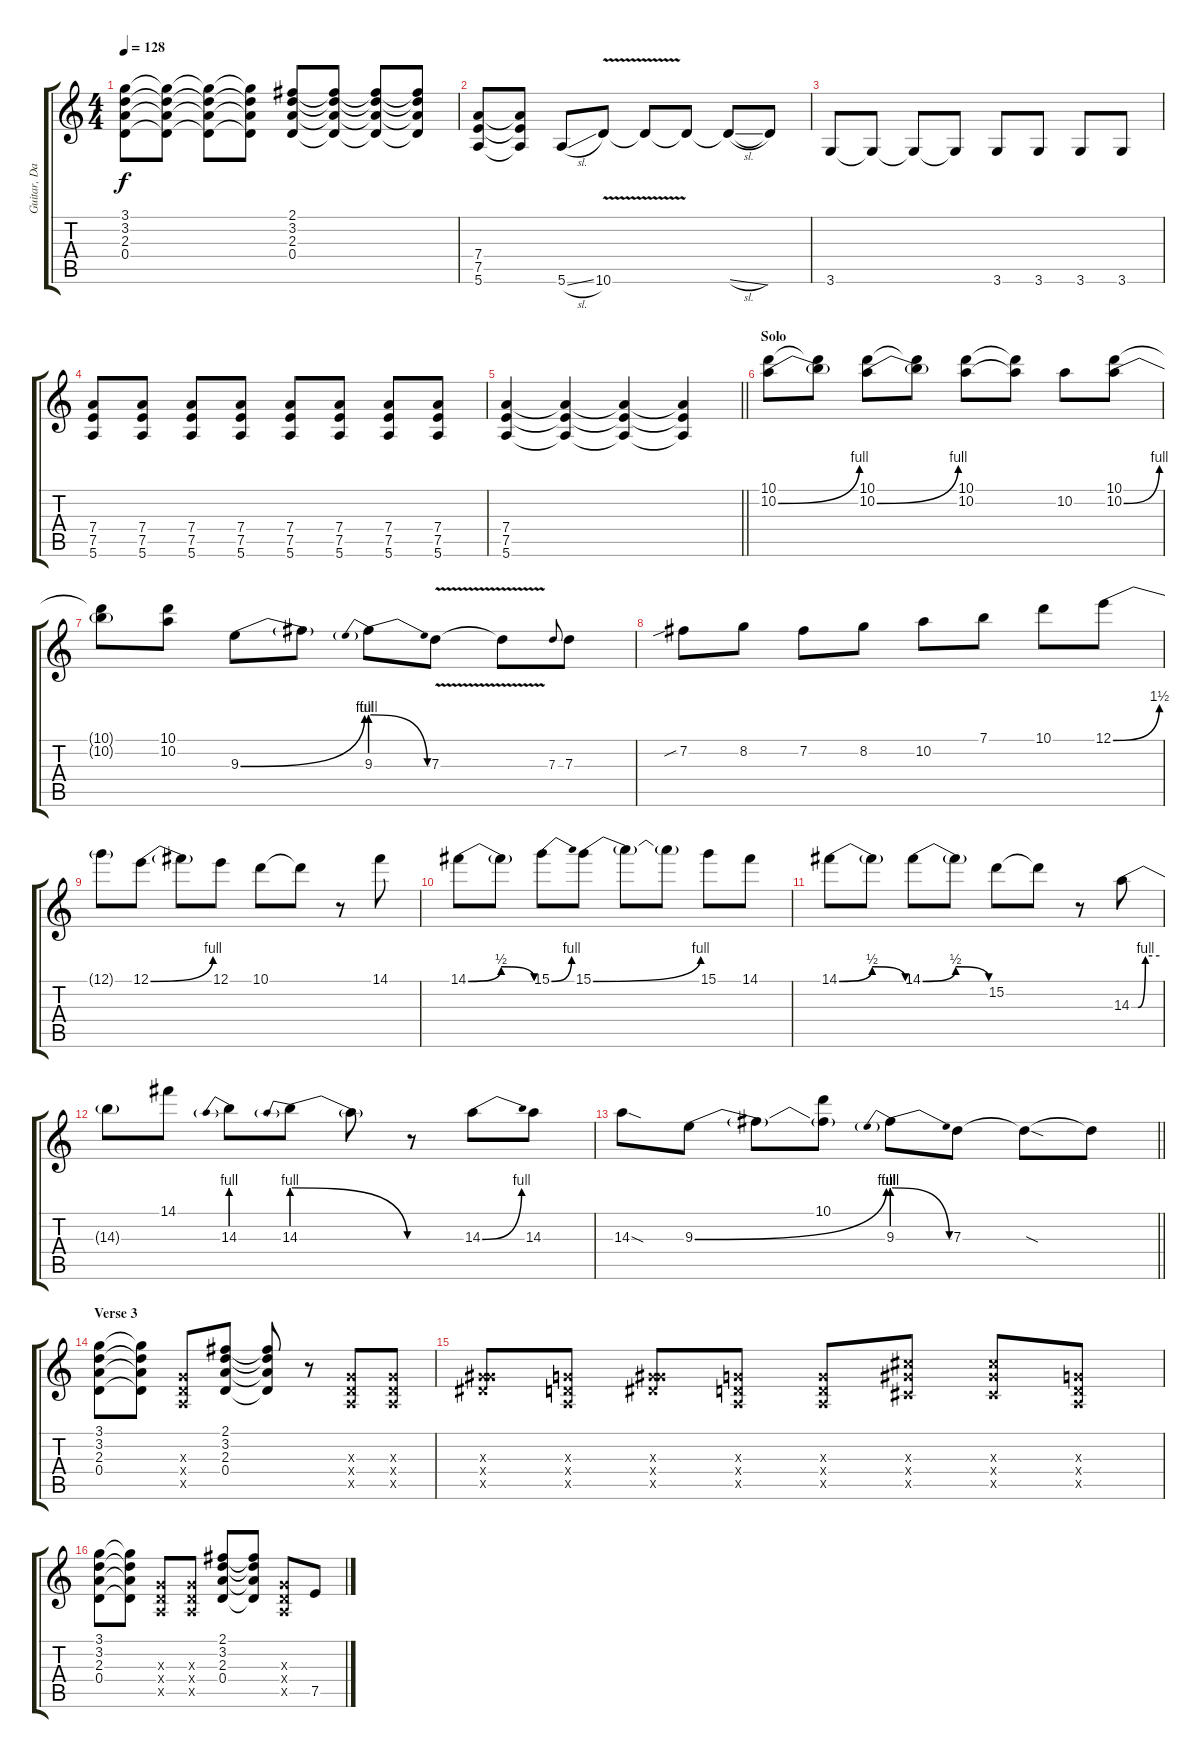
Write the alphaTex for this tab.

\track ("Guitar, Dan" "Guitar, Da") {instrument overdrivenguitar}
\staff {score tabs}
\tuning (E4 B3 G3 D3 A2 E2) {hide}
\ts (4 4)
\tempo 128
\clef g2
\ks c
(3.1 3.2 2.3 0.4).8{dy f} (3.1{t} 3.2{t} 2.3{t} 0.4{t}).8 (3.1{t} 3.2{t} 2.3{t} 0.4{t}).8 (3.1{t} 3.2{t} 2.3{t} 0.4{t}).8 (2.1 3.2 2.3 0.4).8 (2.1{t} 3.2{t} 2.3{t} 0.4{t}).8 (2.1{t} 3.2{t} 2.3{t} 0.4{t}).8 (2.1{t} 3.2{t} 2.3{t} 0.4{t}).8 |
(7.4 7.5 5.6).8 (7.4{t} 7.5{t} 5.6{t}).8 5.6{sl}.8 10.6{v}.8 10.6{t}.8 10.6{t}.8 10.6{sl t}.8 10.6{t}.8 |
3.6.8 3.6{t}.8 3.6{t}.8 3.6{t}.8 3.6.8 3.6.8 3.6.8 3.6.8 |
(7.4 7.5 5.6).8 (7.4 7.5 5.6).8 (7.4 7.5 5.6).8 (7.4 7.5 5.6).8 (7.4 7.5 5.6).8 (7.4 7.5 5.6).8 (7.4 7.5 5.6).8 (7.4 7.5 5.6).8 |
\barLineRight lightlight
(7.4 7.5 5.6).4 (7.4{t} 7.5{t} 5.6{t}).4 (7.4{t} 7.5{t} 5.6{t}).4 (7.4{t} 7.5{t} 5.6{t}).4 |
\section ("" "Solo")
(10.1 10.2{be (bend 0 0 60 4)}).8{instrument overdrivenguitar} (10.1{t} 10.2{t}).8 (10.1 10.2{be (bend 0 0 60 4)}).8 (10.1{t} 10.2{t}).8 (10.1 10.2).8 (10.1{t} 10.2{t}).8 10.2.8 (10.1 10.2{be (bend 0 0 60 4)}).8 |
(10.1{t} 10.2{t}).8 (10.1 10.2).8 9.3{be (bend 0 0 60 4)}.8 9.3{t}.8 9.3{be (prebendrelease 0 4 60 0)}.8 7.3{v}.8 7.3{t}.8 7.3.8{gr onbeat} 7.3.8 |
7.2{sib}.8 8.2.8 7.2.8 8.2.8 10.2.8 7.1.8 10.1.8 12.1{be (bend 0 0 60 6)}.8 |
12.1{t}.8 12.1{be (bend 0 0 60 4)}.8 12.1{t}.8 12.1.8 10.1.8 10.1{t}.8 r.8 14.1.8 |
14.1{be (bendrelease 0 0 15 2 15 2 60 0)}.8 14.1{t}.8 15.1{be (bend 0 0 60 4)}.8 15.1{be (bend 0 0 60 4)}.8 15.1{t}.8 15.1{t}.8 15.1.8 14.1.8 |
14.1{be (bendrelease 0 0 15 2 15 2 60 0)}.8 14.1{t}.8 14.1{be (bendrelease 0 0 15 2 15 2 60 0)}.8 14.1{t}.8 15.2.8 15.2{t}.8 r.8 14.3{be (custom 0 0 14 0 30 4 60 4)}.8 |
14.3{t}.8 14.1.8 14.3{be (prebend 0 4 60 4)}.8 14.3{be (prebendrelease 0 4 60 0)}.8 14.3{t}.8 r.8 14.3{be (bend 0 0 60 4)}.8 14.3.8 |
\barLineRight lightlight
14.3{sod}.8 9.3{be (bend 0 0 60 4)}.8 9.3{t}.8 (10.1 9.3{t}).8 9.3{be (prebendrelease 0 4 60 0)}.8 7.3.8 7.3{sod t}.8 7.3{t}.8 |
\section ("" "Verse 3")
(3.1 3.2 2.3 0.4).8 (3.1{t} 3.2{t} 2.3{t} 0.4{t}).8 (0.3{x} 0.4{x} 0.5{x}).8 (2.1 3.2 2.3 0.4).8 (2.1{t} 3.2{t} 2.3{t} 0.4{t}).8 r.8 (0.3{x} 0.4{x} 0.5{x}).8 (0.3{x} 0.4{x} 0.5{x}).8 |
(0.3{x} 6.4{x} 6.5{x}).8 (0.3{x} 0.4{x} 0.5{x}).8 (0.3{x} 6.4{x} 6.5{x}).8 (0.3{x} 0.4{x} 0.5{x}).8 (0.3{x} 0.4{x} 0.5{x}).8 (6.3{x} 6.4{x} 4.5{x}).8 (6.3{x} 6.4{x} 4.5{x}).8 (0.3{x} 0.4{x} 0.5{x}).8 |
(3.1 3.2 2.3 0.4).8 (3.1{t} 3.2{t} 2.3{t} 0.4{t}).8 (0.3{x} 0.4{x} 0.5{x}).8 (0.3{x} 0.4{x} 0.5{x}).8 (2.1 3.2 2.3 0.4).8 (2.1{t} 3.2{t} 2.3{t} 0.4{t}).8 (0.3{x} 0.4{x} 0.5{x}).8 7.5{h}.8
